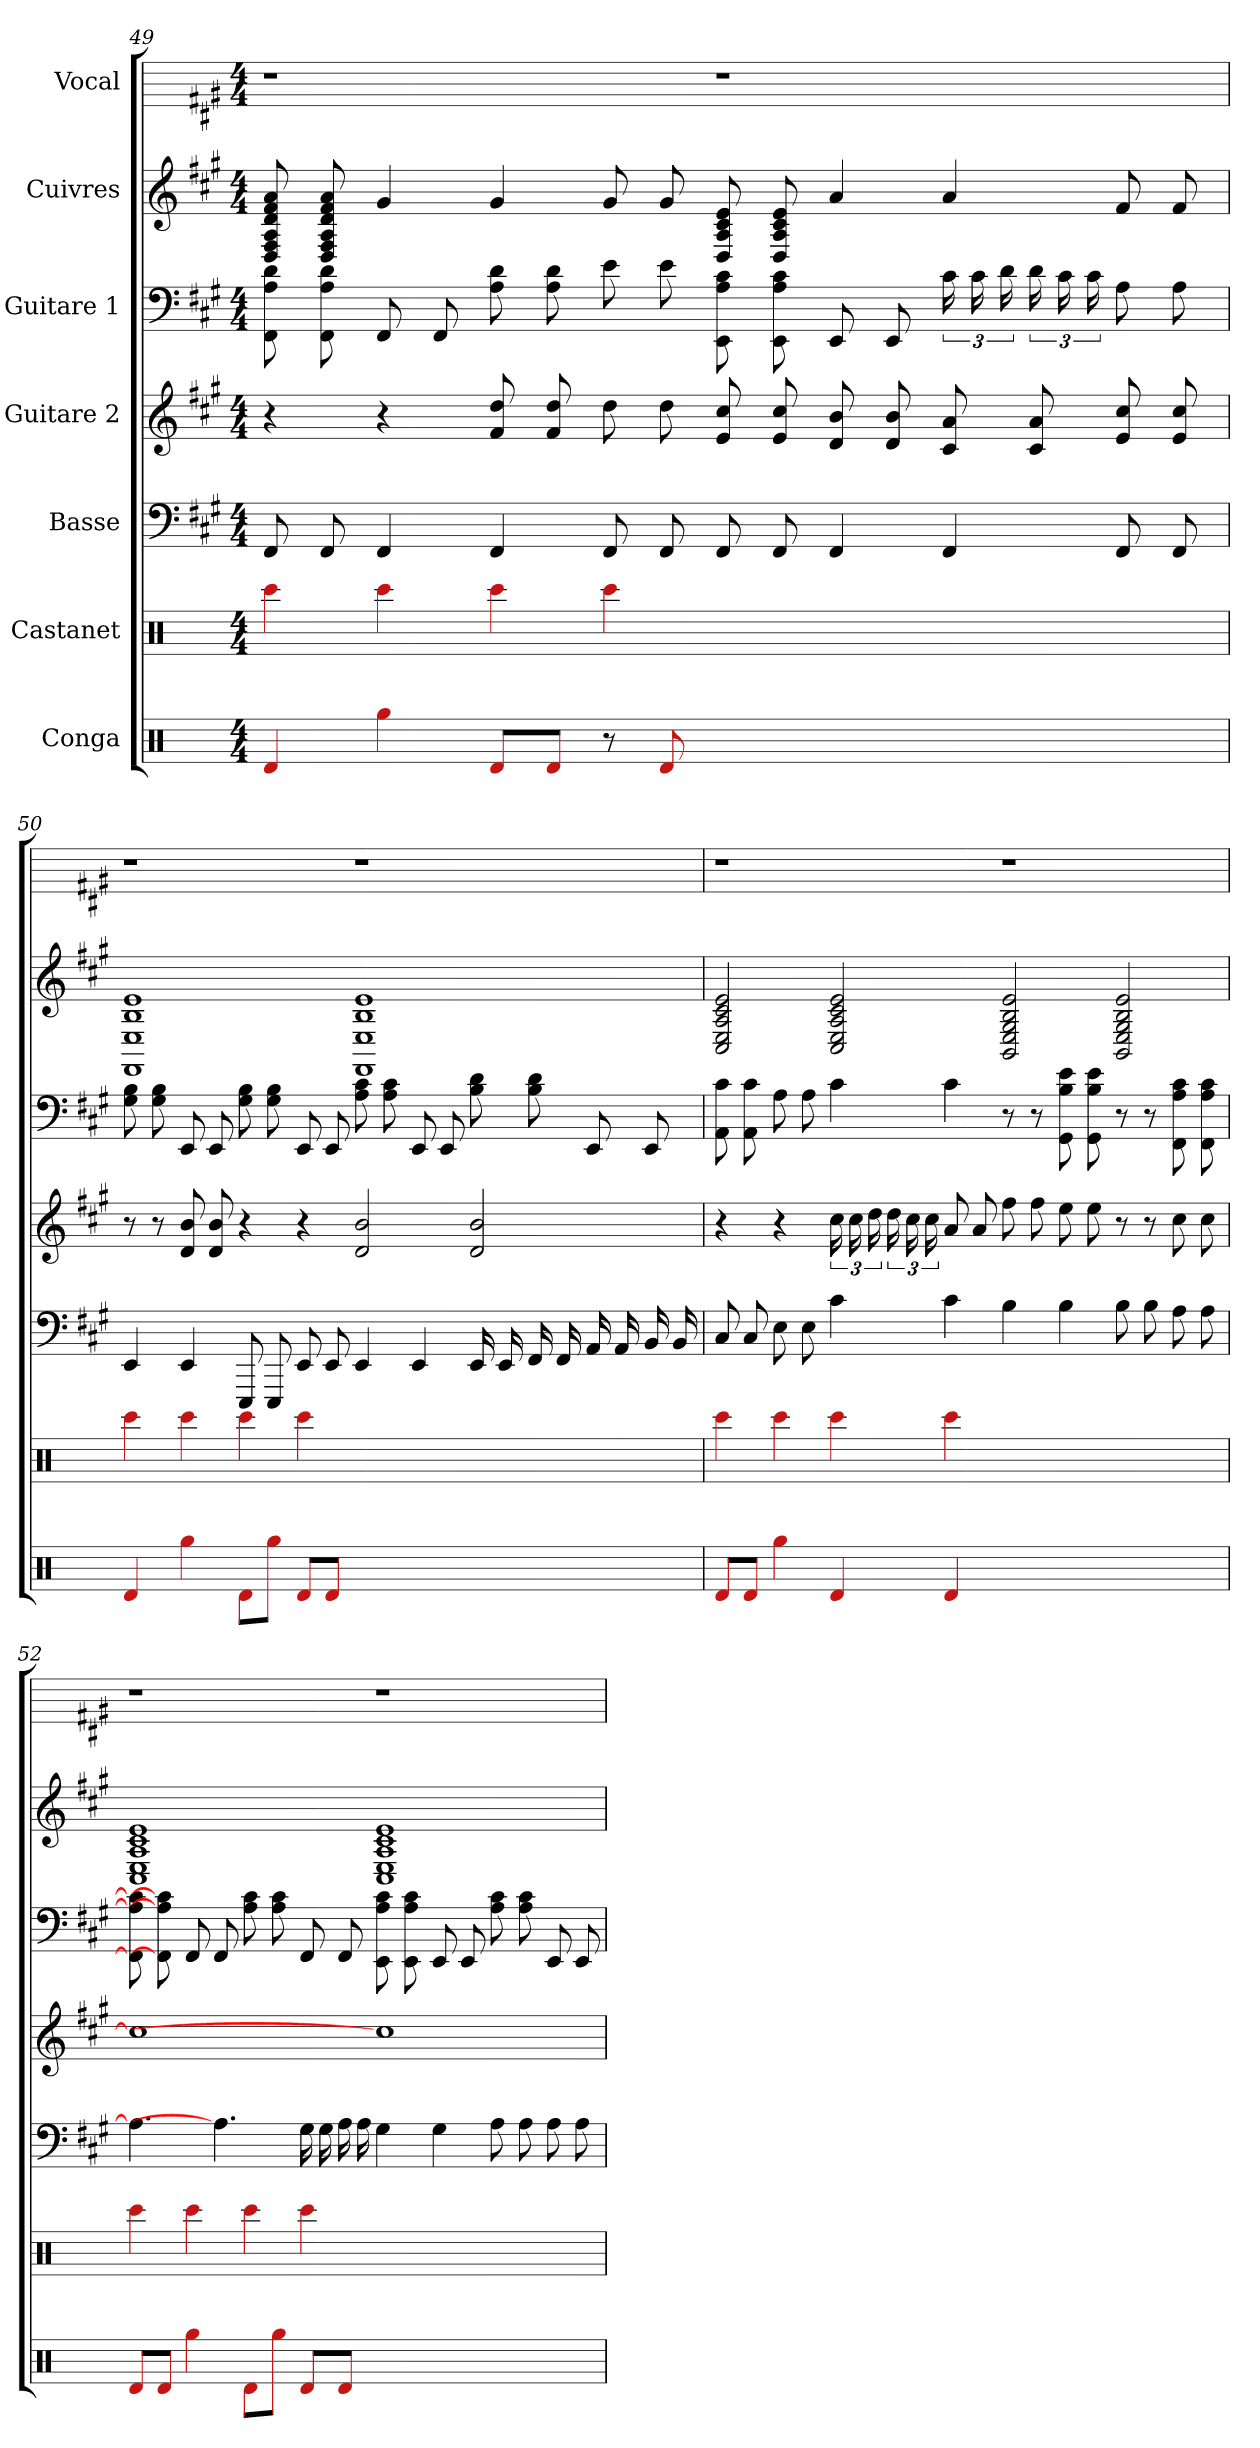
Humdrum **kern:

**kern	**kern	**kern	**kern	**kern	**kern	**kern
*part7	*part6	*part5	*part4	*part3	*part2	*part1
*staff7	*staff6	*staff5	*staff4	*staff3	*staff2	*staff1
*I"Conga	*I"Castanet	*I"Basse	*I"Guitare 2	*I"Guitare 1	*I"Cuivres	*I"Vocal
*clefX	*clefX	*	*	*	*	*
*k[]	*k[]	*k[f#c#g#]	*k[f#c#g#]	*k[f#c#g#]	*k[f#c#g#]	*k[f#c#g#]
*M4/4	*M4/4	*M4/4	*M4/4	*M4/4	*M4/4	*M4/4
=49	=49	=49	=49	=49	=49	=49
4d#	4ccc#	8FF#	4r	8d 8A 8FF#	8f# 8d 8A 8D 8F# 8a	1r
.	.	8FF#	.	8d 8A 8FF#	8f# 8d 8A 8D 8F# 8a	.
4gg#	4ccc#	4FF#	4r	8FF#	4g#	.
.	.	.	.	8FF#	.	.
8d#/L	4ccc#	4FF#	8dd 8f#	8d 8A	4g#	.
8d#/J	.	.	8dd 8f#	8d 8A	.	.
8r	4ccc#	8FF#	8dd	8e	8g#	.
8d#	.	8FF#	8dd	8e	8g#	.
1ryy	1ryy	8FF#	8cc# 8e	8c# 8A 8EE	8e 8c# 8A 8D	1r
.	.	8FF#	8cc# 8e	8c# 8A 8EE	8e 8c# 8A 8D	.
.	.	4FF#	8b 8d	8EE	4a	.
.	.	.	8b 8d	8EE	.	.
.	.	4FF#	8a 8c#	24c#	4a	.
.	.	.	.	24c#	.	.
.	.	.	.	24d	.	.
.	.	.	8a 8c#	24d	.	.
.	.	.	.	24c#	.	.
.	.	.	.	24c#	.	.
.	.	8FF#	8cc# 8e	8A	8f#	.
.	.	8FF#	8cc# 8e	8A	8f#	.
=50	=50	=50	=50	=50	=50	=50
4d#	4ccc#	4EE	8r	8B 8G#	1e 1B 1E 1FF#	1r
.	.	.	8r	8B 8G#	.	.
4gg#	4ccc#	4EE	8b 8d	8EE	.	.
.	.	.	8b 8d	8EE	.	.
8d#\L	4ccc#	8EEE	4r	8B 8G#	.	.
8gg#\J	.	8EEE	.	8B 8G#	.	.
8d#/L	4ccc#	8EE	4r	8EE	.	.
8d#/J	.	8EE	.	8EE	.	.
1ryy	1ryy	4EE	2b 2d	8c# 8A	1e 1B 1E 1FF#	1r
.	.	.	.	8c# 8A	.	.
.	.	4EE	.	8EE	.	.
.	.	.	.	8EE	.	.
.	.	16EE	2b 2d	8d 8B	.	.
.	.	16EE	.	.	.	.
.	.	16FF#	.	8d 8B	.	.
.	.	16FF#	.	.	.	.
.	.	16AA	.	8EE	.	.
.	.	16AA	.	.	.	.
.	.	16BB	.	8EE	.	.
.	.	16BB	.	.	.	.
=51	=51	=51	=51	=51	=51	=51
8d#/L	4ccc#	8C#	4r	8c# 8AA	2e 2c# 2A 2E 2C#	1r
8d#/J	.	8C#	.	8c# 8AA	.	.
4gg#	4ccc#	8E	4r	8A	.	.
.	.	8E	.	8A	.	.
4d#	4ccc#	4c#	24cc#	4c#	2e 2c# 2A 2E 2C#	.
.	.	.	24cc#	.	.	.
.	.	.	24dd	.	.	.
.	.	.	24dd	.	.	.
.	.	.	24cc#	.	.	.
.	.	.	24cc#	.	.	.
4d#	4ccc#	4c#	8a	4c#	.	.
.	.	.	8a	.	.	.
1ryy	1ryy	4B	8ff#	8r	2e 2B 2G# 2E 2BB	1r
.	.	.	8ff#	8r	.	.
.	.	4B	8ee	8e 8B 8GG#	.	.
.	.	.	8ee	8e 8B 8GG#	.	.
.	.	8B	8r	8r	2e 2B 2G# 2E 2BB	.
.	.	8B	8r	8r	.	.
.	.	8A	8cc#	8c# 8A 8FF#	.	.
.	.	8A	8cc#	8c# 8A 8FF#	.	.
=52	=52	=52	=52	=52	=52	=52
8d#/L	4ccc#	4.A]	1cc#]	8c#] 8A] 8FF#]	1e 1c# 1A 1E 1C#	1r
8d#/J	.	.	.	8c#] 8A] 8FF#]	.	.
4gg#	4ccc#	.	.	8FF#	.	.
.	.	4.A]	.	8FF#	.	.
8d#\L	4ccc#	.	.	8c# 8A	.	.
8gg#\J	.	.	.	8c# 8A	.	.
8d#/L	4ccc#	16G#	.	8FF#	.	.
.	.	16G#	.	.	.	.
8d#/J	.	16A	.	8FF#	.	.
.	.	16A	.	.	.	.
1ryy	1ryy	4G#	1cc#]	8c# 8A 8EE	1e 1c# 1A 1E 1C#	1r
.	.	.	.	8c# 8A 8EE	.	.
.	.	4G#	.	8EE	.	.
.	.	.	.	8EE	.	.
.	.	8A	.	8c# 8A	.	.
.	.	8A	.	8c# 8A	.	.
.	.	8A	.	8EE	.	.
.	.	8A	.	8EE	.	.
=	=	=	=	=	=	=
*-	*-	*-	*-	*-	*-	*-
